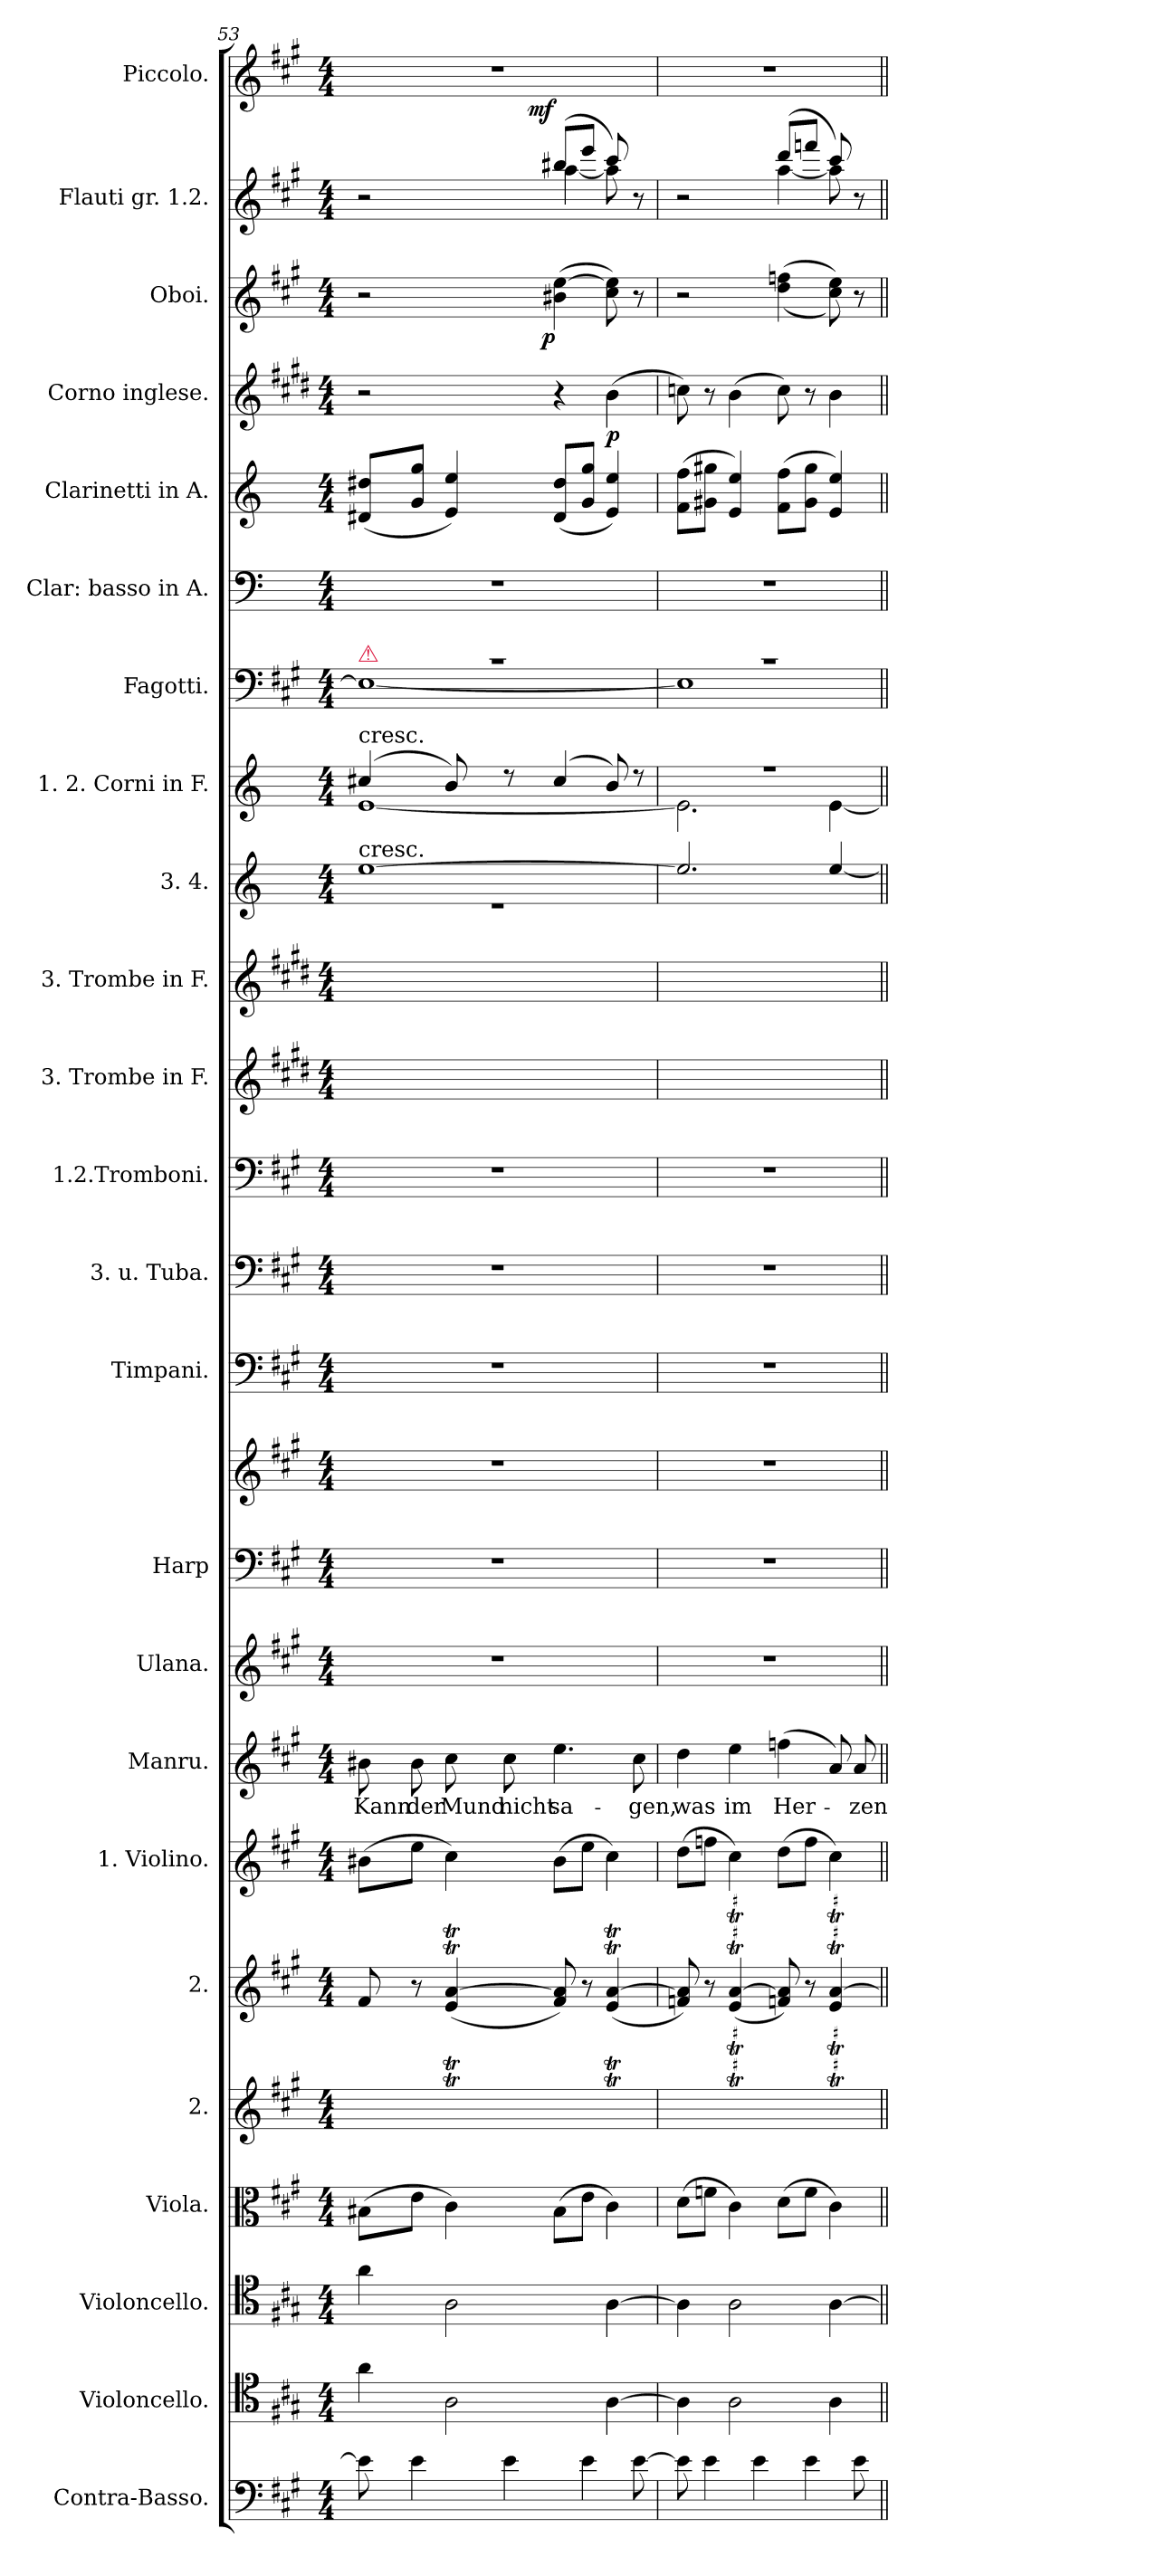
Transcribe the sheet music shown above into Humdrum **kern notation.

**kern	**kern	**kern	**kern	**kern	**kern	**kern	**kern	**text	**kern	**kern	**kern	**kern	**kern	**kern	**kern	**kern	**kern	**kern	**kern	**kern	**kern	**kern	**dynam	**kern	**dynam	**kern	**dynam	**kern
*part24	*part23	*part22	*part21	*part20	*part19	*part18	*part17	*part17	*part16	*part15	*part15	*part14	*part13	*part12	*part11	*part10	*part9	*part8	*part7	*part6	*part5	*part4	*part4	*part3	*part3	*part2	*part2	*part1
*staff25	*staff24	*staff23	*staff22	*staff21	*staff20	*staff19	*staff18	*staff18	*staff17	*staff16	*staff15	*staff14	*staff13	*staff12	*staff11	*staff10	*staff9	*staff8	*staff7	*staff6	*staff5	*staff4	*staff4	*staff3	*staff3	*staff2	*staff2	*staff1
*I"Contra-Basso.	*I"Violoncello.	*I"Violoncello.	*I"Viola.	*I"2.	*I"2.	*I"1. Violino.	*I"Manru.	*	*I"Ulana.	*I"Harp	*	*I"Timpani.	*I"3. u. Tuba.	*I"1.2.Tromboni.	*I"3. Trombe in F.	*I"3. Trombe in F.	*I"3. 4.	*I"1. 2. Corni in F.	*I"Fagotti.	*I"Clar: basso in A.	*I"Clarinetti in A.	*I"Corno inglese.	*	*I"Oboi.	*	*I"Flauti gr. 1.2.	*	*I"Piccolo.
*I'C.-B.	*	*	*I'Vl.	*	*	*I'1. Viol.	*	*	*	*	*	*I'Timp.	*I'3. u. Tub.	*I'1.2. Tromb.	*	*I'Trombe.	*	*I'1. 2. Corni.	*I'Fag.	*I'basso.	*I'1.2. Clar. A.	*I'Cor.ingl.	*	*I'Ob.	*	*I'Fl.	*	*
*clefF4	*clefC4	*clefC4	*clefC3	*clefG2	*clefG2	*clefG2	*clefG2	*	*clefG2	*clefF4	*clefG2	*clefF4	*clefF4	*clefF4	*clefG2	*clefG2	*clefG2	*clefG2	*clefF4	*clefF4	*clefG2	*clefG2	*	*clefG2	*	*clefG2	*	*clefG2
*	*	*	*	*	*	*	*ITrd8c12	*	*	*	*	*	*	*	*ITrd-3c-5	*ITrd-3c-5	*ITrd4c7	*ITrd4c7	*	*ITrd2c3	*ITrd2c3	*ITrd4c7	*	*	*	*	*	*
*k[f#c#g#]	*k[f#c#g#]	*k[f#c#g#]	*k[f#c#g#]	*k[f#c#g#]	*k[f#c#g#]	*k[f#c#g#]	*k[f#c#g#]	*	*k[f#c#g#]	*k[f#c#g#]	*k[f#c#g#]	*k[f#c#g#]	*k[f#c#g#]	*k[f#c#g#]	*k[f#c#g#]	*k[f#c#g#]	*k[b-]	*k[b-]	*k[f#c#g#]	*k[f#c#g#]	*k[f#c#g#]	*k[f#c#g#]	*	*k[f#c#g#]	*	*k[f#c#g#]	*	*k[f#c#g#]
*M4/4	*M4/4	*M4/4	*M4/4	*M4/4	*M4/4	*M4/4	*M4/4	*	*M4/4	*M4/4	*M4/4	*M4/4	*M4/4	*M4/4	*M4/4	*M4/4	*M4/4	*M4/4	*M4/4	*M4/4	*M4/4	*M4/4	*	*M4/4	*	*M4/4	*	*M4/4
=53	=53	=53	=53	=53	=53	=53	=53	=53	=53	=53	=53	=53	=53	=53	=53	=53	=53	=53	=53	=53	=53	=53	=53	=53	=53	=53	=53	=53
*	*	*	*	*	*	*	*	*	*	*	*	*	*	*	*	*	*^	*^	*^	*	*	*	*	*	*	*^	*	*
!	!	!	!	!	!	!	!	!	!	!	!	!	!	!	!	!	!	!	!	!	!LO:TX:a:color=crimson:t=⚠	!	!	!	!	!	!	!	!	!	!	!
!	!	!	!	!	!	!	!	!	!	!	!	!	!	!	!	!	!	!	!LO:TX:t=cresc.	!	!	!	!	!	!	!	!	!	!	!	!	!
!	!	!	!	!	!	!	!	!	!	!	!	!	!	!	!	!	!LO:TX:t=cresc.	!	!	!	!	!	!	!	!	!	!	!	!	!	!	!
8e\]	4a\	4a\	(8B#X\L	8f#/yy	8f#/	(8b#X\L	8B#X\	Kann	1r	1r	1r	1r	1r	1r	1ryy	1ryy	[1a	1re	(4f#X/	[1A	1r	1E_	1r	(>8B#X/ 8b#X/L	2r	.	2r	.	2r	2ryy	.	1r
4e\	.	.	8e\J	8ryy	8r	8ee\J	8B#\	der	.	.	.	.	.	.	.	.	.	.	.	.	.	.	.	8e/ 8ee/J	.	.	.	.	.	.	.	.
.	2A\	2A\	4c#\)	4eyyT/ [4ayyT/	(4eT/ [4aT/	4cc#\)	8c#\	Mund	.	.	.	.	.	.	.	.	.	.	8e/)	.	.	.	.	4c#/ 4cc#/)	.	.	.	.	.	.	.	.
4e\	.	.	.	.	.	.	8c#\	nicht	.	.	.	.	.	.	.	.	.	.	8rdd	.	.	.	.	.	.	.	.	.	.	.	.	.
!	!	!	!	!	!	!	!	!	!	!	!	!	!	!	!	!	!	!	!	!	!	!	!	!	!	!	!	!LO:DY:b:rj	!	!	!LO:DY:a:rj	!
.	.	.	(8B#\L	8f#yy/ 8ayy]/	8f#/ 8a]/)	(8b#\L	4.e\	sa-	.	.	.	.	.	.	.	.	.	.	(4f#/	.	.	.	.	(>8B#/ 8b#/L	4r	.	(<4b#X\ [4ee\	p	(8bb#X/L	[4aa\	mf	.
4e\	.	.	8e\J	8ryy	8r	8ee\J	.	.	.	.	.	.	.	.	.	.	.	.	.	.	.	.	.	8e/ 8ee/J	.	.	.	.	8eee/J	.	.	.
.	[4A\	[4A\	4c#\)	4eyyT/ [4ayyT/	(4eT/ [4aT/	4cc#\)	.	.	.	.	.	.	.	.	.	.	.	.	8e/)	.	.	.	.	4c#/ 4cc#/)	(4e\	p	8cc#\ 8ee]\)	.	8ccc#/)	8aa\]	.	.
[8e\	.	.	.	.	.	.	8c#\	-gen,	.	.	.	.	.	.	.	.	.	.	8rdd	.	.	.	.	.	.	.	8r	.	8r	8ryy	.	.
*	*	*	*	*	*	*	*	*	*	*	*	*	*	*	*	*	*v	*v	*	*	*	*	*	*	*	*	*	*	*	*	*	*
=54	=54	=54	=54	=54	=54	=54	=54	=54	=54	=54	=54	=54	=54	=54	=54	=54	=54	=54	=54	=54	=54	=54	=54	=54	=54	=54	=54	=54	=54	=54	=54
8e\]	4A\]	4A\]	(8d\L	8fnyy/ 8ayy]/	8fn/ 8a]/)	(8dd\L	4d\	was	1r	1r	1r	1r	1r	1r	1ryy	1ryy	2.a/]	1rff	2.A\]	1r	1E]	1r	(8d\ 8dd\L	8fn\)	.	2r	.	2r	2ryy	.	1r
4e\	.	.	8fn\J	8ryy	8r	8ffn\J	.	.	.	.	.	.	.	.	.	.	.	.	.	.	.	.	8e#X\ 8ee#X\J	8r	.	.	.	.	.	.	.
.	2A\	2A\	4c#\)	4eyyT/ [4ayyT/	(4eT/ [4aT/	4cc#\)	4e\	im	.	.	.	.	.	.	.	.	.	.	.	.	.	.	4c#/ 4cc#/)	(4e\	.	.	.	.	.	.	.
4e\	.	.	.	.	.	.	.	.	.	.	.	.	.	.	.	.	.	.	.	.	.	.	.	.	.	.	.	.	.	.	.
.	.	.	(8d\L	8fnyy/ 8ayy]/	8fn/ 8a]/)	(8dd\L	(4fn\	Her-	.	.	.	.	.	.	.	.	.	.	.	.	.	.	(8d\ 8dd\L	8f\)	.	(<(>4dd\ 4ffn\	.	(8ddd/L	[4aa\	.	.
4e\	.	.	8f\J	8ryy	8r	8ff\J	.	.	.	.	.	.	.	.	.	.	.	.	.	.	.	.	8e#\ 8ee#\J	8r	.	.	.	8fffn/J	.	.	.
.	4A\	[4A\	4c#\)	4eyyT/ [4ayyT/	4eT/ [4aT/	4cc#\)	8A/)	.	.	.	.	.	.	.	.	.	[4a/	.	[4A\	.	.	.	4c#/ 4cc#/)	4e\	.	8cc#\ 8ee\))	.	8ccc#/)	8aa\]	.	.
8e\	.	.	.	.	.	.	8A/	-zen	.	.	.	.	.	.	.	.	.	.	.	.	.	.	.	.	.	8r	.	8r	8ryy	.	.
*	*	*	*	*	*	*	*	*	*	*	*	*	*	*	*	*	*	*v	*v	*	*	*	*	*	*	*	*	*v	*v	*	*
*	*	*	*	*	*	*	*	*	*	*	*	*	*	*	*	*	*	*	*v	*v	*	*	*	*	*	*	*	*	*
=||	=||	=||	=||	=||	=||	=||	=||	=||	=||	=||	=||	=||	=||	=||	=||	=||	=||	=||	=||	=||	=||	=||	=||	=||	=||	=||	=||	=||
*-	*-	*-	*-	*-	*-	*-	*-	*-	*-	*-	*-	*-	*-	*-	*-	*-	*-	*-	*-	*-	*-	*-	*-	*-	*-	*-	*-	*-
